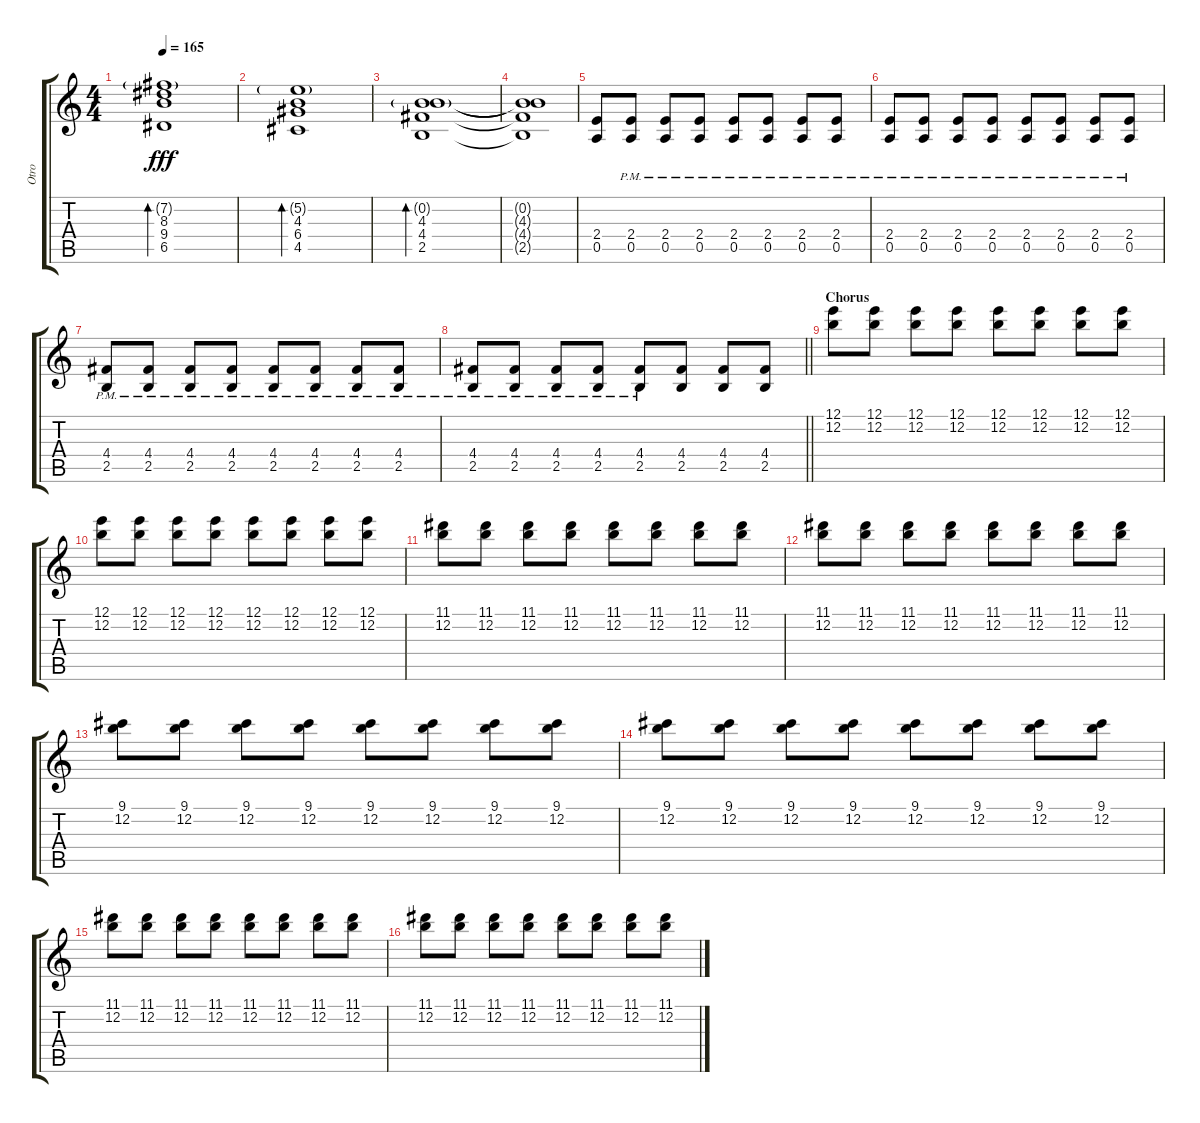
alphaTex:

\track ("Otro" "Otro") {instrument electricguitarclean}
\staff {score tabs}
\tuning (E4 B3 G3 D3 A2 E2) {hide}
\ts (4 4)
\tempo 165
\clef g2
\ks c
(7.2{g} 8.3 9.4 6.5).1{bd 60 dy fff} |
(5.2{g} 4.3 6.4 4.5).1{bd 60} |
(0.2{g} 4.3 4.4 2.5).1{bd 60} |
(0.2{t} 4.3{t} 4.4{t} 2.5{t}).1 |
(2.4 0.5).8 (2.4{pm} 0.5{pm}).8 (2.4{pm} 0.5{pm}).8 (2.4{pm} 0.5{pm}).8 (2.4{pm} 0.5{pm}).8 (2.4{pm} 0.5{pm}).8 (2.4{pm} 0.5{pm}).8 (2.4{pm} 0.5{pm}).8 |
(2.4{pm} 0.5{pm}).8 (2.4{pm} 0.5{pm}).8 (2.4{pm} 0.5{pm}).8 (2.4{pm} 0.5{pm}).8 (2.4{pm} 0.5{pm}).8 (2.4{pm} 0.5{pm}).8 (2.4{pm} 0.5{pm}).8 (2.4{pm} 0.5{pm}).8 |
(4.4{pm} 2.5{pm}).8 (4.4{pm} 2.5{pm}).8 (4.4{pm} 2.5{pm}).8 (4.4{pm} 2.5{pm}).8 (4.4{pm} 2.5{pm}).8 (4.4{pm} 2.5{pm}).8 (4.4{pm} 2.5{pm}).8 (4.4{pm} 2.5{pm}).8 |
\barLineRight lightlight
(4.4{pm} 2.5{pm}).8 (4.4{pm} 2.5{pm}).8 (4.4{pm} 2.5{pm}).8 (4.4{pm} 2.5{pm}).8 (4.4{pm} 2.5{pm}).8 (4.4 2.5).8 (4.4 2.5).8 (4.4 2.5).8 |
\section ("" "Chorus")
(12.1 12.2).8 (12.1 12.2).8 (12.1 12.2).8 (12.1 12.2).8 (12.1 12.2).8 (12.1 12.2).8 (12.1 12.2).8 (12.1 12.2).8 |
(12.1 12.2).8 (12.1 12.2).8 (12.1 12.2).8 (12.1 12.2).8 (12.1 12.2).8 (12.1 12.2).8 (12.1 12.2).8 (12.1 12.2).8 |
(11.1 12.2).8 (11.1 12.2).8 (11.1 12.2).8 (11.1 12.2).8 (11.1 12.2).8 (11.1 12.2).8 (11.1 12.2).8 (11.1 12.2).8 |
(11.1 12.2).8 (11.1 12.2).8 (11.1 12.2).8 (11.1 12.2).8 (11.1 12.2).8 (11.1 12.2).8 (11.1 12.2).8 (11.1 12.2).8 |
(9.1 12.2).8 (9.1 12.2).8 (9.1 12.2).8 (9.1 12.2).8 (9.1 12.2).8 (9.1 12.2).8 (9.1 12.2).8 (9.1 12.2).8 |
(9.1 12.2).8 (9.1 12.2).8 (9.1 12.2).8 (9.1 12.2).8 (9.1 12.2).8 (9.1 12.2).8 (9.1 12.2).8 (9.1 12.2).8 |
(11.1 12.2).8 (11.1 12.2).8 (11.1 12.2).8 (11.1 12.2).8 (11.1 12.2).8 (11.1 12.2).8 (11.1 12.2).8 (11.1 12.2).8 |
(11.1 12.2).8 (11.1 12.2).8 (11.1 12.2).8 (11.1 12.2).8 (11.1 12.2).8 (11.1 12.2).8 (11.1 12.2).8 (11.1 12.2).8
